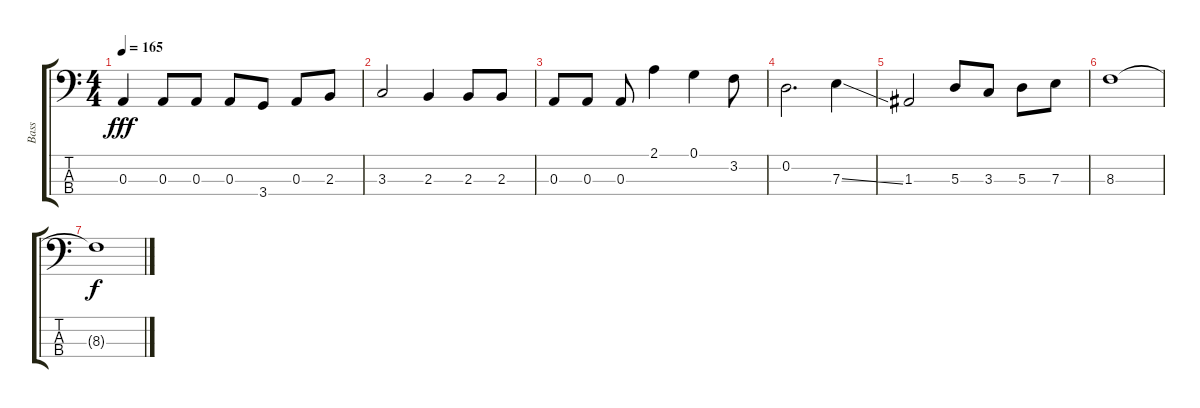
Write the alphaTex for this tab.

\track ("Bass" "Bass") {instrument electricbassfinger}
\staff {score tabs}
\tuning (G2 D2 A1 E1) {hide}
\ts (4 4)
\tempo 165
\clef f4
\ks c
0.3.4{dy fff} 0.3.8 0.3.8 0.3.8 3.4.8 0.3.8 2.3.8 |
3.3.2 2.3.4 2.3.8 2.3.8 |
0.3.8 0.3.8 0.3.8 2.1.4 0.1.4 3.2.8 |
0.2.2{d} 7.3{ss}.4 |
1.3.2 5.3.8 3.3.8 5.3.8 7.3.8 |
8.3.1 |
8.3{t}.1{dy f}
